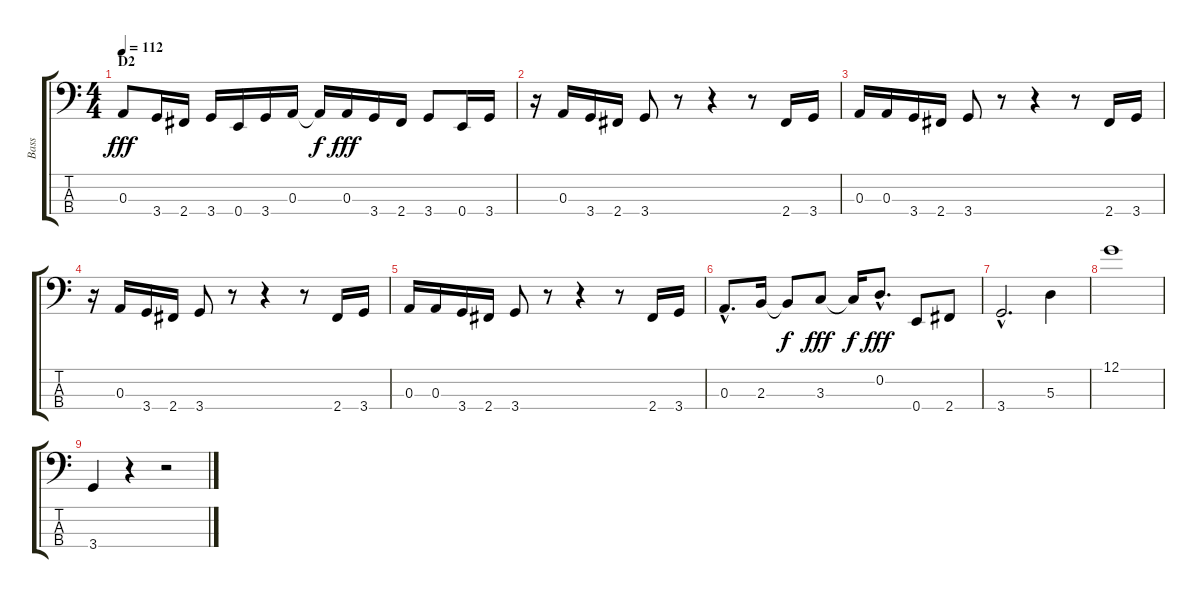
\track ("Bass" "Bass") {instrument electricbassfinger}
\staff {score tabs}
\tuning (G2 D2 A1 E1) {hide}
\ts (4 4)
\section ("" "D2")
\tempo 112
\clef f4
\ks c
0.3.8{dy fff} 3.4.16 2.4.16 3.4.16 0.4.16 3.4.16 0.3.16 0.3{t}.16{dy f} 0.3.16{dy fff} 3.4.16 2.4.16 3.4.8 0.4.16 3.4.16 |
r.16 0.3.16 3.4.16 2.4.16 3.4.8 r.8 r.4 r.8 2.4.16 3.4.16 |
0.3.16 0.3.16 3.4.16 2.4.16 3.4.8 r.8 r.4 r.8 2.4.16 3.4.16 |
r.16 0.3.16 3.4.16 2.4.16 3.4.8 r.8 r.4 r.8 2.4.16 3.4.16 |
0.3.16 0.3.16 3.4.16 2.4.16 3.4.8 r.8 r.4 r.8 2.4.16 3.4.16 |
0.3{hac}.8{d} 2.3.16 2.3{t}.8{dy f} 3.3.8{dy fff} 3.3{t}.16{dy f} 0.2{hac}.8{d dy fff} 0.4.8 2.4.8 |
3.4{hac}.2{d} 5.3.4 |
12.1.1 |
3.4.4 r.4 r.2
